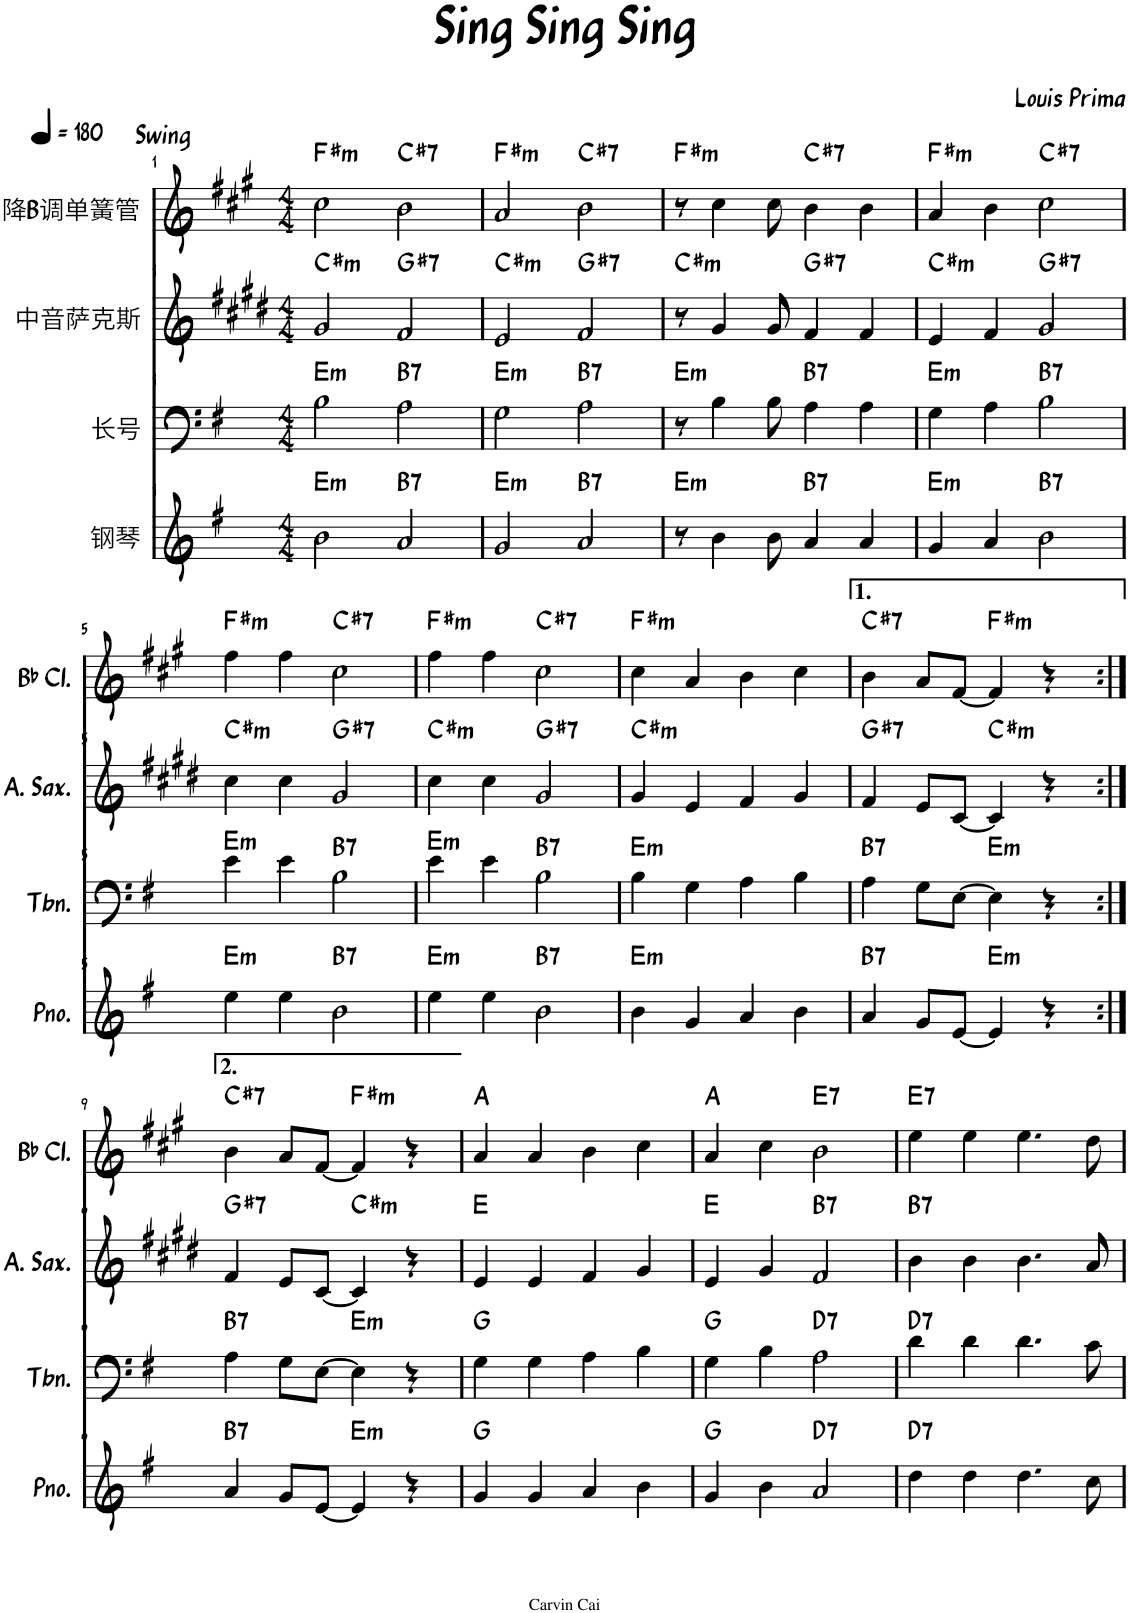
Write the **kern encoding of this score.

**kern	**harte	**kern	**harte	**kern	**harte	**kern	**harte
*part4	*part4	*part3	*part3	*part2	*part2	*part1	*part1
*staff4	*	*staff3	*	*staff2	*	*staff1	*
*I"钢琴	*	*I"长号	*	*I"中音萨克斯	*	*I"降B调单簧管	*
*clefG2	*	*clefF4	*	*clefG2	*	*clefG2	*
*	*	*	*	*Trd5c9	*	*Trd1c2	*
*k[f#]	*	*k[f#]	*	*k[f#c#g#d#]	*	*k[f#c#g#]	*
*M4/4	*	*M4/4	*	*M4/4	*	*M4/4	*
*MM180	*	*MM180	*	*MM180	*	*MM180	*
=1	=1	=1	=1	=1	=1	=1	=1
!	!LO:H:kt=m	!	!LO:H:kt=m	!	!LO:H:kt=m	!LO:TX:a:B:t=Swing	!LO:H:kt=m
2b\	E:min	2B\	E:min	2g#/	C#:min	2cc#\	F#:min
!	!LO:H:kt=7	!	!LO:H:kt=7	!	!LO:H:kt=7	!	!LO:H:kt=7
2a/	B:7	2A\	B:7	2f#/	G#:7	2b\	C#:7
=2	=2	=2	=2	=2	=2	=2	=2
!	!LO:H:kt=m	!	!LO:H:kt=m	!	!LO:H:kt=m	!	!LO:H:kt=m
2g/	E:min	2G\	E:min	2e/	C#:min	2a/	F#:min
!	!LO:H:kt=7	!	!LO:H:kt=7	!	!LO:H:kt=7	!	!LO:H:kt=7
2a/	B:7	2A\	B:7	2f#/	G#:7	2b\	C#:7
=3	=3	=3	=3	=3	=3	=3	=3
!	!LO:H:kt=m	!	!LO:H:kt=m	!	!LO:H:kt=m	!	!LO:H:kt=m
8r	E:min	8r	E:min	8r	C#:min	8r	F#:min
4b\	.	4B\	.	4g#/	.	4cc#\	.
8b\	.	8B\	.	8g#/	.	8cc#\	.
!	!LO:H:kt=7	!	!LO:H:kt=7	!	!LO:H:kt=7	!	!LO:H:kt=7
4a/	B:7	4A\	B:7	4f#/	G#:7	4b\	C#:7
4a/	.	4A\	.	4f#/	.	4b\	.
=4	=4	=4	=4	=4	=4	=4	=4
!	!LO:H:kt=m	!	!LO:H:kt=m	!	!LO:H:kt=m	!	!LO:H:kt=m
4g/	E:min	4G\	E:min	4e/	C#:min	4a/	F#:min
4a/	.	4A\	.	4f#/	.	4b\	.
!	!LO:H:kt=7	!	!LO:H:kt=7	!	!LO:H:kt=7	!	!LO:H:kt=7
2b\	B:7	2B\	B:7	2g#/	G#:7	2cc#\	C#:7
!!LO:LB:g=z
=5	=5	=5	=5	=5	=5	=5	=5
!	!LO:H:kt=m	!	!LO:H:kt=m	!	!LO:H:kt=m	!	!LO:H:kt=m
4ee\	E:min	4e\	E:min	4cc#\	C#:min	4ff#\	F#:min
4ee\	.	4e\	.	4cc#\	.	4ff#\	.
!	!LO:H:kt=7	!	!LO:H:kt=7	!	!LO:H:kt=7	!	!LO:H:kt=7
2b\	B:7	2B\	B:7	2g#/	G#:7	2cc#\	C#:7
=6	=6	=6	=6	=6	=6	=6	=6
!	!LO:H:kt=m	!	!LO:H:kt=m	!	!LO:H:kt=m	!	!LO:H:kt=m
4ee\	E:min	4e\	E:min	4cc#\	C#:min	4ff#\	F#:min
4ee\	.	4e\	.	4cc#\	.	4ff#\	.
!	!LO:H:kt=7	!	!LO:H:kt=7	!	!LO:H:kt=7	!	!LO:H:kt=7
2b\	B:7	2B\	B:7	2g#/	G#:7	2cc#\	C#:7
=7	=7	=7	=7	=7	=7	=7	=7
!	!LO:H:kt=m	!	!LO:H:kt=m	!	!LO:H:kt=m	!	!LO:H:kt=m
4b\	E:min	4B\	E:min	4g#/	C#:min	4cc#\	F#:min
4g/	.	4G\	.	4e/	.	4a/	.
4a/	.	4A\	.	4f#/	.	4b\	.
4b\	.	4B\	.	4g#/	.	4cc#\	.
=8	=8	=8	=8	=8	=8	=8	=8
!	!LO:H:kt=7	!	!LO:H:kt=7	!	!LO:H:kt=7	!	!LO:H:kt=7
4a/	B:7	4A\	B:7	4f#/	G#:7	4b\	C#:7
8g/L	.	8G\L	.	8e/L	.	8a/L	.
[8e/J	.	[8E\J	.	[8c#/J	.	[8f#/J	.
!	!LO:H:kt=m	!	!LO:H:kt=m	!	!LO:H:kt=m	!	!LO:H:kt=m
4e/]	E:min	4E\]	E:min	4c#/]	C#:min	4f#/]	F#:min
4r	.	4r	.	4r	.	4r	.
!!LO:LB:g=z
=9:|!	=9:|!	=9:|!	=9:|!	=9:|!	=9:|!	=9:|!	=9:|!
!	!LO:H:kt=7	!	!LO:H:kt=7	!	!LO:H:kt=7	!	!LO:H:kt=7
4a/	B:7	4A\	B:7	4f#/	G#:7	4b\	C#:7
8g/L	.	8G\L	.	8e/L	.	8a/L	.
[8e/J	.	[8E\J	.	[8c#/J	.	[8f#/J	.
!	!LO:H:kt=m	!	!LO:H:kt=m	!	!LO:H:kt=m	!	!LO:H:kt=m
4e/]	E:min	4E\]	E:min	4c#/]	C#:min	4f#/]	F#:min
4r	.	4r	.	4r	.	4r	.
=10	=10	=10	=10	=10	=10	=10	=10
4g/	G:maj	4G\	G:maj	4e/	E:maj	4a/	A:maj
4g/	.	4G\	.	4e/	.	4a/	.
4a/	.	4A\	.	4f#/	.	4b\	.
4b\	.	4B\	.	4g#/	.	4cc#\	.
=11	=11	=11	=11	=11	=11	=11	=11
4g/	G:maj	4G\	G:maj	4e/	E:maj	4a/	A:maj
4b\	.	4B\	.	4g#/	.	4cc#\	.
!	!LO:H:kt=7	!	!LO:H:kt=7	!	!LO:H:kt=7	!	!LO:H:kt=7
2a/	D:7	2A\	D:7	2f#/	B:7	2b\	E:7
=12	=12	=12	=12	=12	=12	=12	=12
!	!LO:H:kt=7	!	!LO:H:kt=7	!	!LO:H:kt=7	!	!LO:H:kt=7
4dd\	D:7	4d\	D:7	4b\	B:7	4ee\	E:7
4dd\	.	4d\	.	4b\	.	4ee\	.
4.dd\	.	4.d\	.	4.b\	.	4.ee\	.
8cc\	.	8c\	.	8a/	.	8dd\	.
=	=	=	=	=	=	=	=
*-	*-	*-	*-	*-	*-	*-	*-
